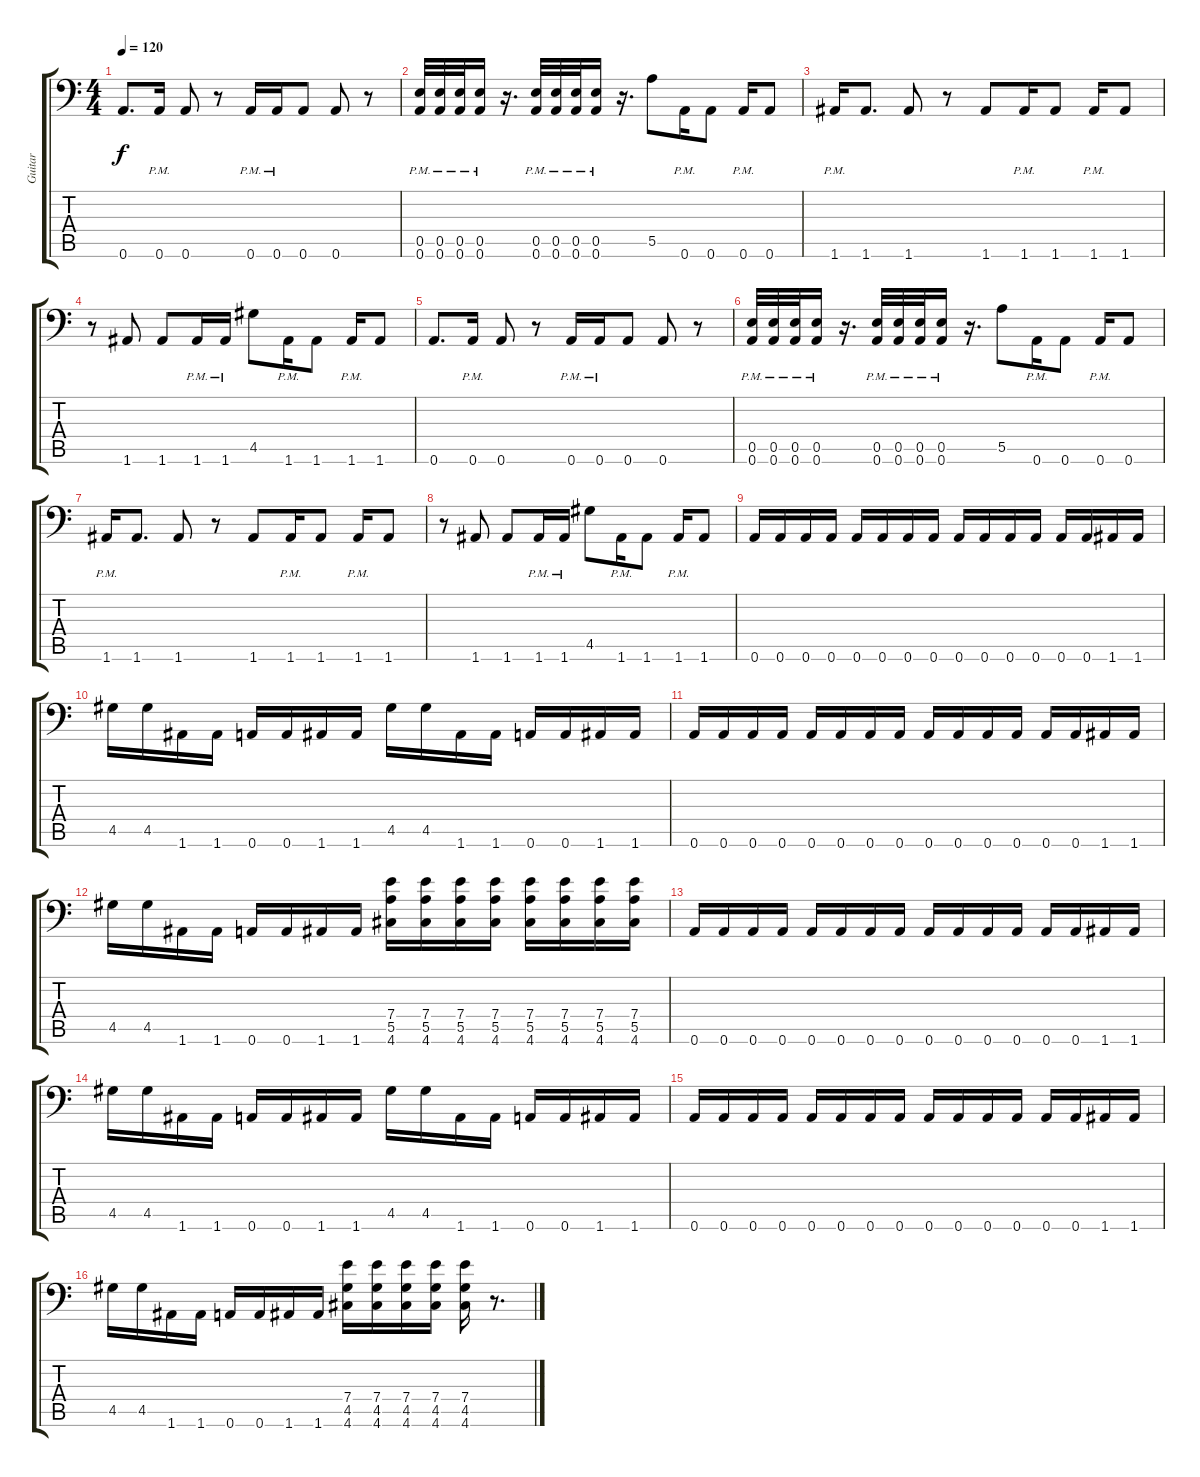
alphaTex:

\track ("Guitar" "Guitar") {instrument distortionguitar}
\staff {score tabs}
\tuning (B3 Gb3 D3 A2 E2 A1) {hide}
\ts (4 4)
\tempo 120
\clef f4
\ks c
0.6.8{d dy f} 0.6{pm}.16 0.6.8 r.8 0.6{pm}.16 0.6{pm}.16 0.6.8 0.6.8 r.8 |
(0.5{pm} 0.6{pm}).32 (0.5{pm} 0.6{pm}).32 (0.5{pm} 0.6{pm}).32 (0.5{pm} 0.6{pm}).16 r.16{d} (0.5{pm} 0.6{pm}).32 (0.5{pm} 0.6{pm}).32 (0.5{pm} 0.6{pm}).32 (0.5{pm} 0.6{pm}).16 r.16{d} 5.5.8 0.6{pm}.16 0.6.8 0.6{pm}.16 0.6.8 |
1.6{pm}.16 1.6.8{d} 1.6.8 r.8 1.6.8 1.6{pm}.16 1.6.8 1.6{pm}.16 1.6.8 |
r.8 1.6.8 1.6.8 1.6{pm}.16 1.6{pm}.16 4.5.8 1.6{pm}.16 1.6.8 1.6{pm}.16 1.6.8 |
0.6.8{d} 0.6{pm}.16 0.6.8 r.8 0.6{pm}.16 0.6{pm}.16 0.6.8 0.6.8 r.8 |
(0.5{pm} 0.6{pm}).32 (0.5{pm} 0.6{pm}).32 (0.5{pm} 0.6{pm}).32 (0.5{pm} 0.6{pm}).16 r.16{d} (0.5{pm} 0.6{pm}).32 (0.5{pm} 0.6{pm}).32 (0.5{pm} 0.6{pm}).32 (0.5{pm} 0.6{pm}).16 r.16{d} 5.5.8 0.6{pm}.16 0.6.8 0.6{pm}.16 0.6.8 |
1.6{pm}.16 1.6.8{d} 1.6.8 r.8 1.6.8 1.6{pm}.16 1.6.8 1.6{pm}.16 1.6.8 |
r.8 1.6.8 1.6.8 1.6{pm}.16 1.6{pm}.16 4.5.8 1.6{pm}.16 1.6.8 1.6{pm}.16 1.6.8 |
0.6.16 0.6.16 0.6.16 0.6.16 0.6.16 0.6.16 0.6.16 0.6.16 0.6.16 0.6.16 0.6.16 0.6.16 0.6.16 0.6.16 1.6.16 1.6.16 |
4.5.16 4.5.16 1.6.16 1.6.16 0.6.16 0.6.16 1.6.16 1.6.16 4.5.16 4.5.16 1.6.16 1.6.16 0.6.16 0.6.16 1.6.16 1.6.16 |
0.6.16 0.6.16 0.6.16 0.6.16 0.6.16 0.6.16 0.6.16 0.6.16 0.6.16 0.6.16 0.6.16 0.6.16 0.6.16 0.6.16 1.6.16 1.6.16 |
4.5.16 4.5.16 1.6.16 1.6.16 0.6.16 0.6.16 1.6.16 1.6.16 (7.4 5.5 4.6).16 (7.4 5.5 4.6).16 (7.4 5.5 4.6).16 (7.4 5.5 4.6).16 (7.4 5.5 4.6).16 (7.4 5.5 4.6).16 (7.4 5.5 4.6).16 (7.4 5.5 4.6).16 |
0.6.16 0.6.16 0.6.16 0.6.16 0.6.16 0.6.16 0.6.16 0.6.16 0.6.16 0.6.16 0.6.16 0.6.16 0.6.16 0.6.16 1.6.16 1.6.16 |
4.5.16 4.5.16 1.6.16 1.6.16 0.6.16 0.6.16 1.6.16 1.6.16 4.5.16 4.5.16 1.6.16 1.6.16 0.6.16 0.6.16 1.6.16 1.6.16 |
0.6.16 0.6.16 0.6.16 0.6.16 0.6.16 0.6.16 0.6.16 0.6.16 0.6.16 0.6.16 0.6.16 0.6.16 0.6.16 0.6.16 1.6.16 1.6.16 |
4.5.16 4.5.16 1.6.16 1.6.16 0.6.16 0.6.16 1.6.16 1.6.16 (7.4 4.5 4.6).16 (7.4 4.5 4.6).16 (7.4 4.5 4.6).16 (7.4 4.5 4.6).16 (7.4 4.5 4.6).16 r.8{d}
